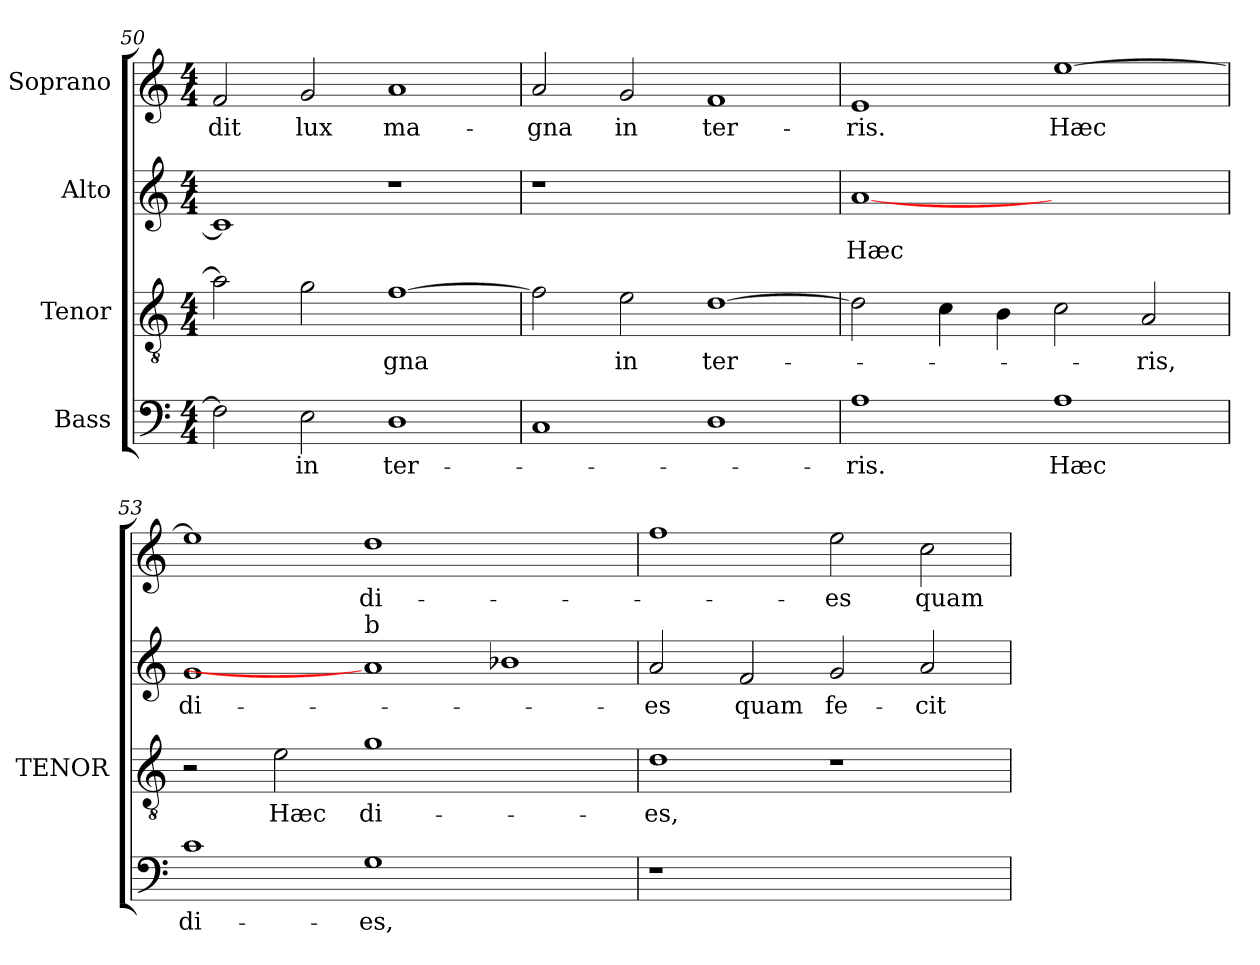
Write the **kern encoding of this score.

**kern	**text	**kern	**text	**kern	**text	**kern	**text
*part4	*part4	*part3	*part3	*part2	*part2	*part1	*part1
*staff4	*staff4	*staff3	*staff3	*staff2	*staff2	*staff1	*staff1
*I"Bass	*	*I"Tenor	*	*I"Alto	*	*I"Soprano	*
*	*	*I'TENOR	*	*	*	*	*
*clefF4	*	*clefGv2	*	*clefG2	*	*clefG2	*
*	*	*ITrd7c12	*	*	*	*	*
*k[]	*	*k[]	*	*k[]	*	*k[]	*
*C:	*	*C:	*	*C:	*	*C:	*
*M4/4	*	*M4/4	*	*M4/4	*	*M4/4	*
=50	=50	=50	=50	=50	=50	=50	=50
!	!	!	!	!	!	!	!LO:LY:b:color=#000000
2Fi\]	.	2Ai\]	.	1ci]	.	2fi/	-dit
!	!LO:LY:b:color=#000000	!	!	!	!	!	!
!	!	!	!	!	!	!	!LO:LY:b:color=#000000
2Ei\	in	2Gi\	.	.	.	2gi/	lux
!	!LO:LY:b:color=#000000	!	!	!	!	!	!
!	!	!	!LO:LY:b:color=#000000	!	!	!	!
!	!	!	!	!	!	!	!LO:LY:b:color=#000000
1Di	ter-	[>1Fi	-gna	1r	.	1ai	ma-
=51	=51	=51	=51	=51	=51	=51	=51
!	!	!	!	!LO:N:vis=1	!	!	!
!	!	!	!	!	!	!	!LO:LY:b:color=#000000
1Ci	.	2Fi\]	.	1r	.	2ai/	-gna
!	!	!	!LO:LY:b:color=#000000	!	!	!	!
!	!	!	!	!	!	!	!LO:LY:b:color=#000000
.	.	2Ei\	in	.	.	2gi/	in
!	!	!	!LO:LY:b:color=#000000	!	!	!	!
!	!	!	!	!	!	!	!LO:LY:b:color=#000000
1Di	.	[>1Di	ter-	1ryy	.	1fi	ter-
=52	=52	=52	=52	=52	=52	=52	=52
!	!LO:LY:b:color=#000000	!	!	!	!	!	!
!	!	!	!	!	!LO:LY:b:color=#000000	!	!
!	!	!	!	!	!	!	!LO:LY:b:color=#000000
1Ai	-ris.	2Di\]	.	[1ai	Hæc	1ei	-ris.
.	.	4Ci\	.	.	.	.	.
.	.	4BBi\	.	.	.	.	.
!	!LO:LY:b:color=#000000	!	!	!	!	!	!
!	!	!	!	!	!	!	!LO:LY:b:color=#000000
1Ai	Hæc	2Ci\	.	1ryy	.	[>1eei	Hæc
!	!	!	!LO:LY:b:color=#000000	!	!	!	!
.	.	2AAi/	-ris,	.	.	.	.
=53	=53	=53	=53	=53	=53	=53	=53
!	!LO:LY:b:color=#000000	!	!	!	!	!	!
!	!	!	!	!	!LO:LY:b:color=#000000	!	!
1ci	di-	2r	.	1gi	di-	1eei]	.
!	!	!	!LO:LY:b:color=#000000	!	!	!	!
.	.	2Ei\	Hæc	.	.	.	.
!	!LO:LY:b:color=#000000	!	!	!	!	!	!
!	!	!	!LO:LY:b:color=#000000	!	!	!	!
!	!	!	!	!LO:TX:a:t=b	!	!	!
!	!	!	!	!	!	!	!LO:LY:b:color=#000000
1Gi	-es,	1Gi	di-	1ai]	.	1ddi	di-
1ryy	.	1ryy	.	1b-i	.	1ryy	.
!!LO:PB:g=z
=54	=54	=54	=54	=54	=54	=54	=54
!LO:N:vis=1	!	!	!	!	!	!	!
!	!	!	!LO:LY:b:color=#000000	!	!	!	!
!	!	!	!	!	!LO:LY:b:color=#000000	!	!
1r	.	1Di	-es,	2ai/	-es	1ffi	.
!	!	!	!	!	!LO:LY:b:color=#000000	!	!
.	.	.	.	2fi/	quam	.	.
!	!	!	!	!	!LO:LY:b:color=#000000	!	!
!	!	!	!	!	!	!	!LO:LY:b:color=#000000
1ryy	.	1r	.	2gi/	fe-	2eei\	-es
!	!	!	!	!	!LO:LY:b:color=#000000	!	!
!	!	!	!	!	!	!	!LO:LY:b:color=#000000
.	.	.	.	2ai/	-cit	2cci\	quam
=	=	=	=	=	=	=	=
*-	*-	*-	*-	*-	*-	*-	*-
